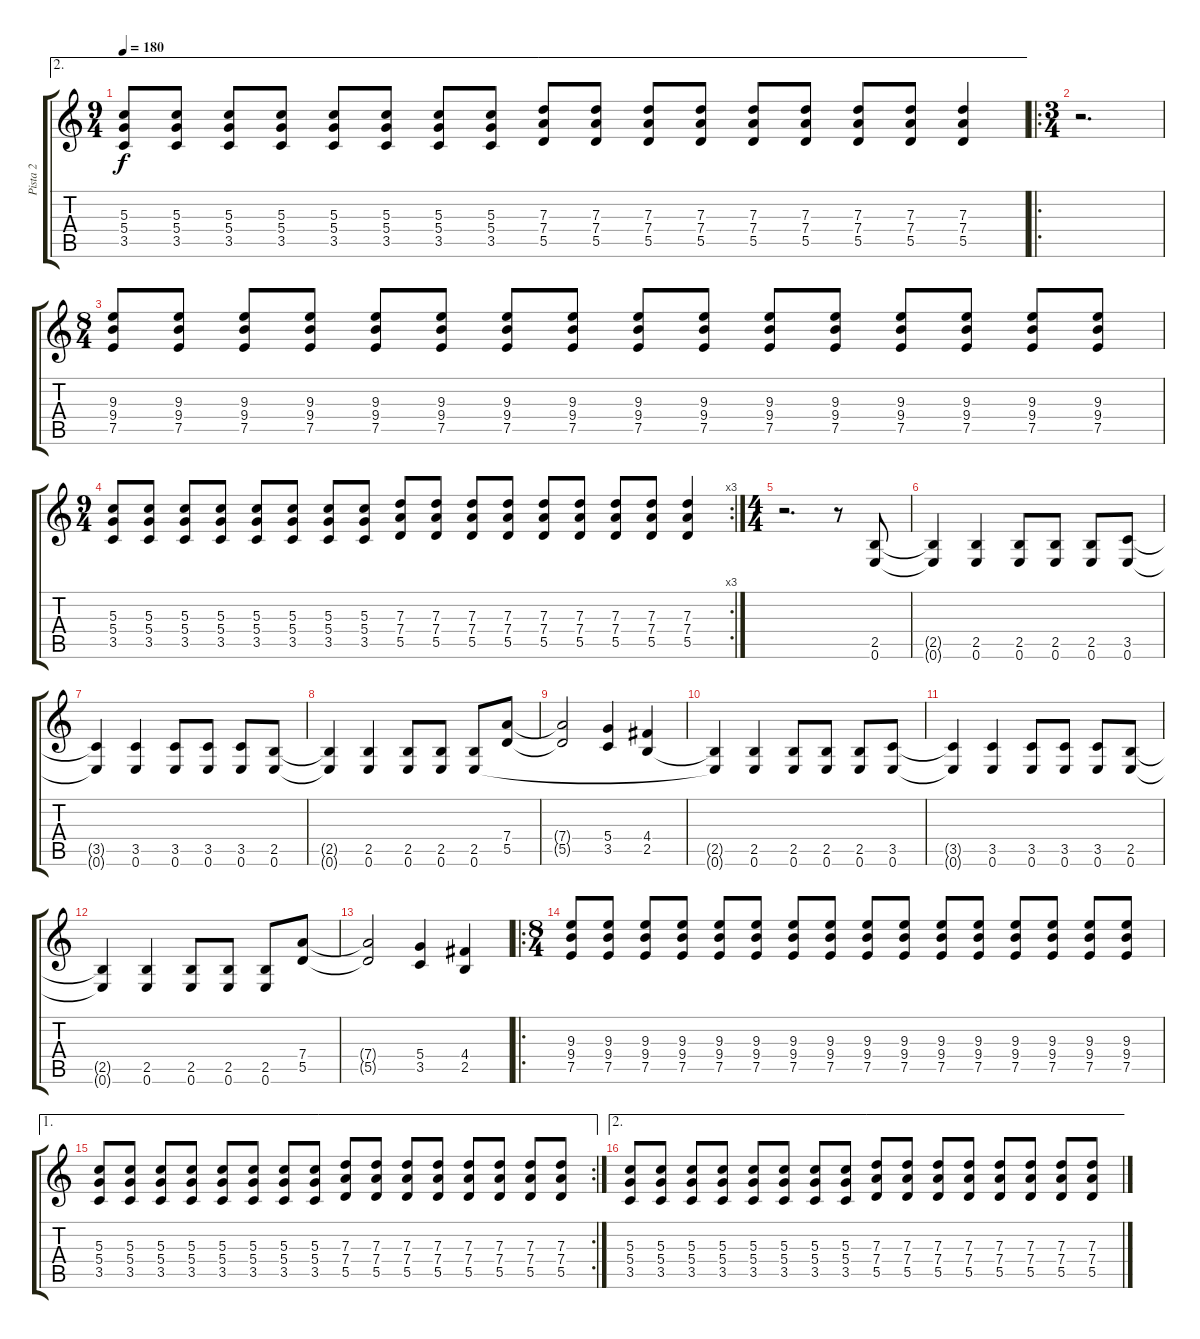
\track ("Pista 2" "Pista 2") {instrument distortionguitar}
\staff {score tabs}
\tuning (E4 B3 G3 D3 A2 E2) {hide}
\ae 2
\ts (9 4)
\tempo 180
\clef g2
\ks c
(5.3 5.4 3.5).8{dy f} (5.3 5.4 3.5).8 (5.3 5.4 3.5).8 (5.3 5.4 3.5).8 (5.3 5.4 3.5).8 (5.3 5.4 3.5).8 (5.3 5.4 3.5).8 (5.3 5.4 3.5).8 (7.3 7.4 5.5).8 (7.3 7.4 5.5).8 (7.3 7.4 5.5).8 (7.3 7.4 5.5).8 (7.3 7.4 5.5).8 (7.3 7.4 5.5).8 (7.3 7.4 5.5).8 (7.3 7.4 5.5).8 (7.3 7.4 5.5).4 |
\ro
\ts (3 4)
r.2{d} |
\ts (8 4)
(9.3 9.4 7.5).8 (9.3 9.4 7.5).8 (9.3 9.4 7.5).8 (9.3 9.4 7.5).8 (9.3 9.4 7.5).8 (9.3 9.4 7.5).8 (9.3 9.4 7.5).8 (9.3 9.4 7.5).8 (9.3 9.4 7.5).8 (9.3 9.4 7.5).8 (9.3 9.4 7.5).8 (9.3 9.4 7.5).8 (9.3 9.4 7.5).8 (9.3 9.4 7.5).8 (9.3 9.4 7.5).8 (9.3 9.4 7.5).8 |
\rc 3
\ts (9 4)
(5.3 5.4 3.5).8 (5.3 5.4 3.5).8 (5.3 5.4 3.5).8 (5.3 5.4 3.5).8 (5.3 5.4 3.5).8 (5.3 5.4 3.5).8 (5.3 5.4 3.5).8 (5.3 5.4 3.5).8 (7.3 7.4 5.5).8 (7.3 7.4 5.5).8 (7.3 7.4 5.5).8 (7.3 7.4 5.5).8 (7.3 7.4 5.5).8 (7.3 7.4 5.5).8 (7.3 7.4 5.5).8 (7.3 7.4 5.5).8 (7.3 7.4 5.5).4 |
\ts (4 4)
r.2{d} r.8 (2.5 0.6).8 |
(2.5{t} 0.6{t}).4 (2.5 0.6).4 (2.5 0.6).8 (2.5 0.6).8 (2.5 0.6).8 (3.5 0.6).8 |
(3.5{t} 0.6{t}).4 (3.5 0.6).4 (3.5 0.6).8 (3.5 0.6).8 (3.5 0.6).8 (2.5 0.6).8 |
(2.5{t} 0.6{t}).4 (2.5 0.6).4 (2.5 0.6).8 (2.5 0.6).8 (2.5 0.6).8 (7.4 5.5).8 |
(7.4{t} 5.5{t}).2 (5.4 3.5).4 (4.4 2.5).4 |
(2.5{t} 0.6{t}).4 (2.5 0.6).4 (2.5 0.6).8 (2.5 0.6).8 (2.5 0.6).8 (3.5 0.6).8 |
(3.5{t} 0.6{t}).4 (3.5 0.6).4 (3.5 0.6).8 (3.5 0.6).8 (3.5 0.6).8 (2.5 0.6).8 |
(2.5{t} 0.6{t}).4 (2.5 0.6).4 (2.5 0.6).8 (2.5 0.6).8 (2.5 0.6).8 (7.4 5.5).8 |
(7.4{t} 5.5{t}).2 (5.4 3.5).4 (4.4 2.5).4 |
\ro
\ts (8 4)
(9.3 9.4 7.5).8 (9.3 9.4 7.5).8 (9.3 9.4 7.5).8 (9.3 9.4 7.5).8 (9.3 9.4 7.5).8 (9.3 9.4 7.5).8 (9.3 9.4 7.5).8 (9.3 9.4 7.5).8 (9.3 9.4 7.5).8 (9.3 9.4 7.5).8 (9.3 9.4 7.5).8 (9.3 9.4 7.5).8 (9.3 9.4 7.5).8 (9.3 9.4 7.5).8 (9.3 9.4 7.5).8 (9.3 9.4 7.5).8 |
\ae 1
\rc 2
(5.3 5.4 3.5).8 (5.3 5.4 3.5).8 (5.3 5.4 3.5).8 (5.3 5.4 3.5).8 (5.3 5.4 3.5).8 (5.3 5.4 3.5).8 (5.3 5.4 3.5).8 (5.3 5.4 3.5).8 (7.3 7.4 5.5).8 (7.3 7.4 5.5).8 (7.3 7.4 5.5).8 (7.3 7.4 5.5).8 (7.3 7.4 5.5).8 (7.3 7.4 5.5).8 (7.3 7.4 5.5).8 (7.3 7.4 5.5).8 |
\ae 2
(5.3 5.4 3.5).8 (5.3 5.4 3.5).8 (5.3 5.4 3.5).8 (5.3 5.4 3.5).8 (5.3 5.4 3.5).8 (5.3 5.4 3.5).8 (5.3 5.4 3.5).8 (5.3 5.4 3.5).8 (7.3 7.4 5.5).8 (7.3 7.4 5.5).8 (7.3 7.4 5.5).8 (7.3 7.4 5.5).8 (7.3 7.4 5.5).8 (7.3 7.4 5.5).8 (7.3 7.4 5.5).8 (7.3 7.4 5.5).8
